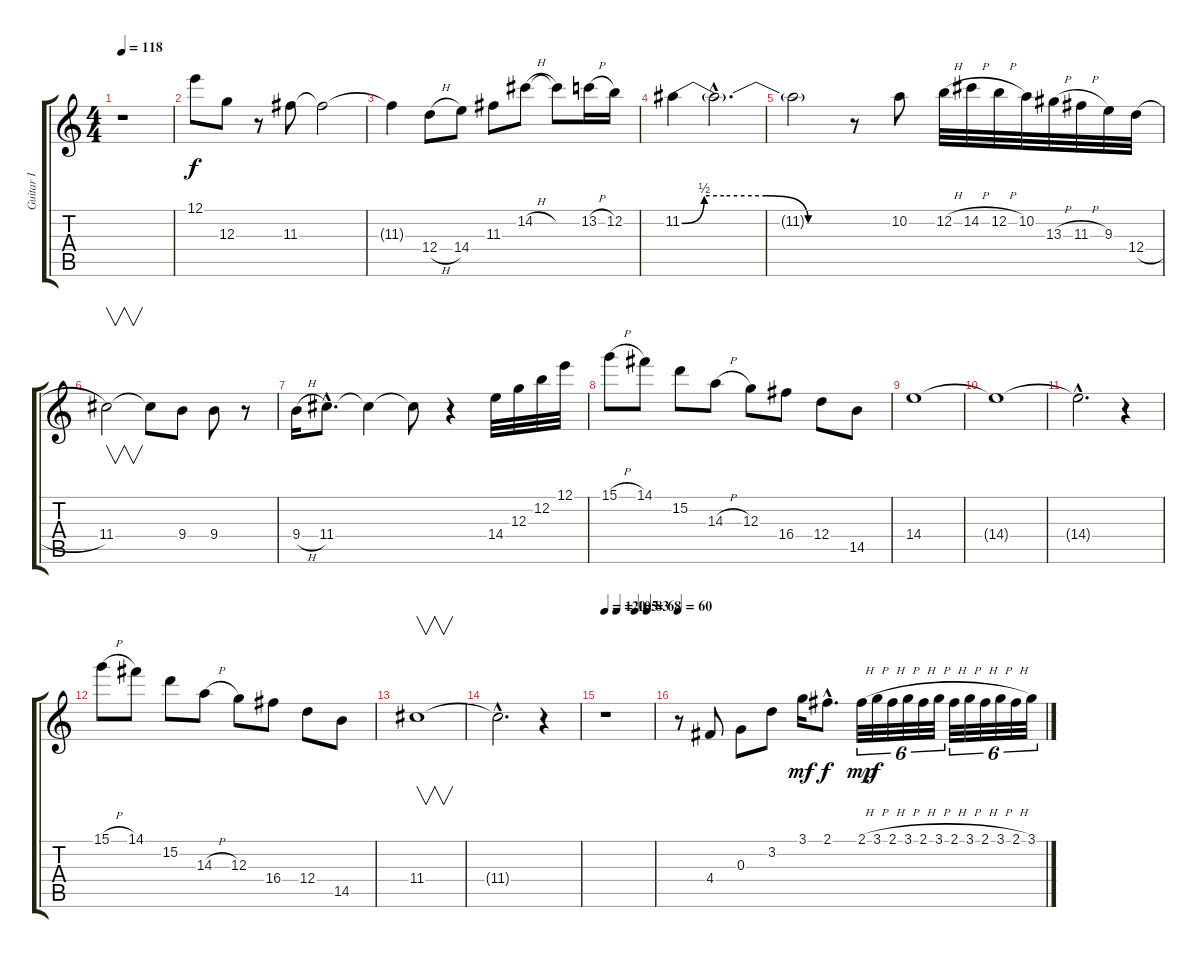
\track ("Guitar I" "Guitar I") {instrument distortionguitar}
\staff {score tabs}
\tuning (E4 B3 G3 D3 A2 E2) {hide}
\ts (4 4)
\tempo 118
\clef g2
\ks c
r.1{dy f} |
12.1.8 12.3.8 r.8 11.3.8 11.3{t}.2 |
11.3{t}.4 12.4{h}.8 14.4.8 11.3.8 14.2{h}.8 14.2{t}.8 13.2{h}.16 12.2.16 |
11.2{be (custom 0 0 8 2 15 2 30 2 45 0 60 0)}.4 11.2{hac t}.2{d} |
11.2{t}.2 r.8 10.2.8 12.2{h}.32 14.2{h}.32 12.2{h}.32 10.2.32 13.3{h}.32 11.3{h}.32 9.3.32 12.4{h}.32 |
11.4.2{v} 11.4{t}.8 9.4.8 9.4.8 r.8 |
9.4{h}.16 11.4{hac}.8{d} 11.4{t}.4 11.4{t}.8 r.4 14.4.32 12.3.32 12.2.32 12.1.32 |
15.1{h}.8 14.1.8 15.2.8 14.3{h}.8 12.3.8 16.4.8 12.4.8 14.5.8 |
14.4.1 |
14.4{t}.1 |
14.4{hac t}.2{d} r.4 |
15.1{h}.8 14.1.8 15.2.8 14.3{h}.8 12.3.8 16.4.8 12.4.8 14.5.8 |
11.4.1{v} |
11.4{hac t}.2{d} r.4 |
\tempo 120
\tempo (105 0.25)
\tempo (83 0.625)
\tempo (68 0.875)
r.1 |
\tempo 60
r.8 4.4.8{instrument acousticguitarsteel} 0.3.8 3.2.8 3.1.16{dy mf} 2.1{hac}.8{d dy f} 2.1{h}.32{tu (6 4) dy mp} 3.1{h}.32{tu (6 4) dy f} 2.1{h}.32{tu (6 4)} 3.1{h}.32{tu (6 4)} 2.1{h}.32{tu (6 4)} 3.1{h}.32{tu (6 4)} 2.1{h}.32{tu (6 4)} 3.1{h}.32{tu (6 4)} 2.1{h}.32{tu (6 4)} 3.1{h}.32{tu (6 4)} 2.1{h}.32{tu (6 4)} 3.1.32{tu (6 4)}
